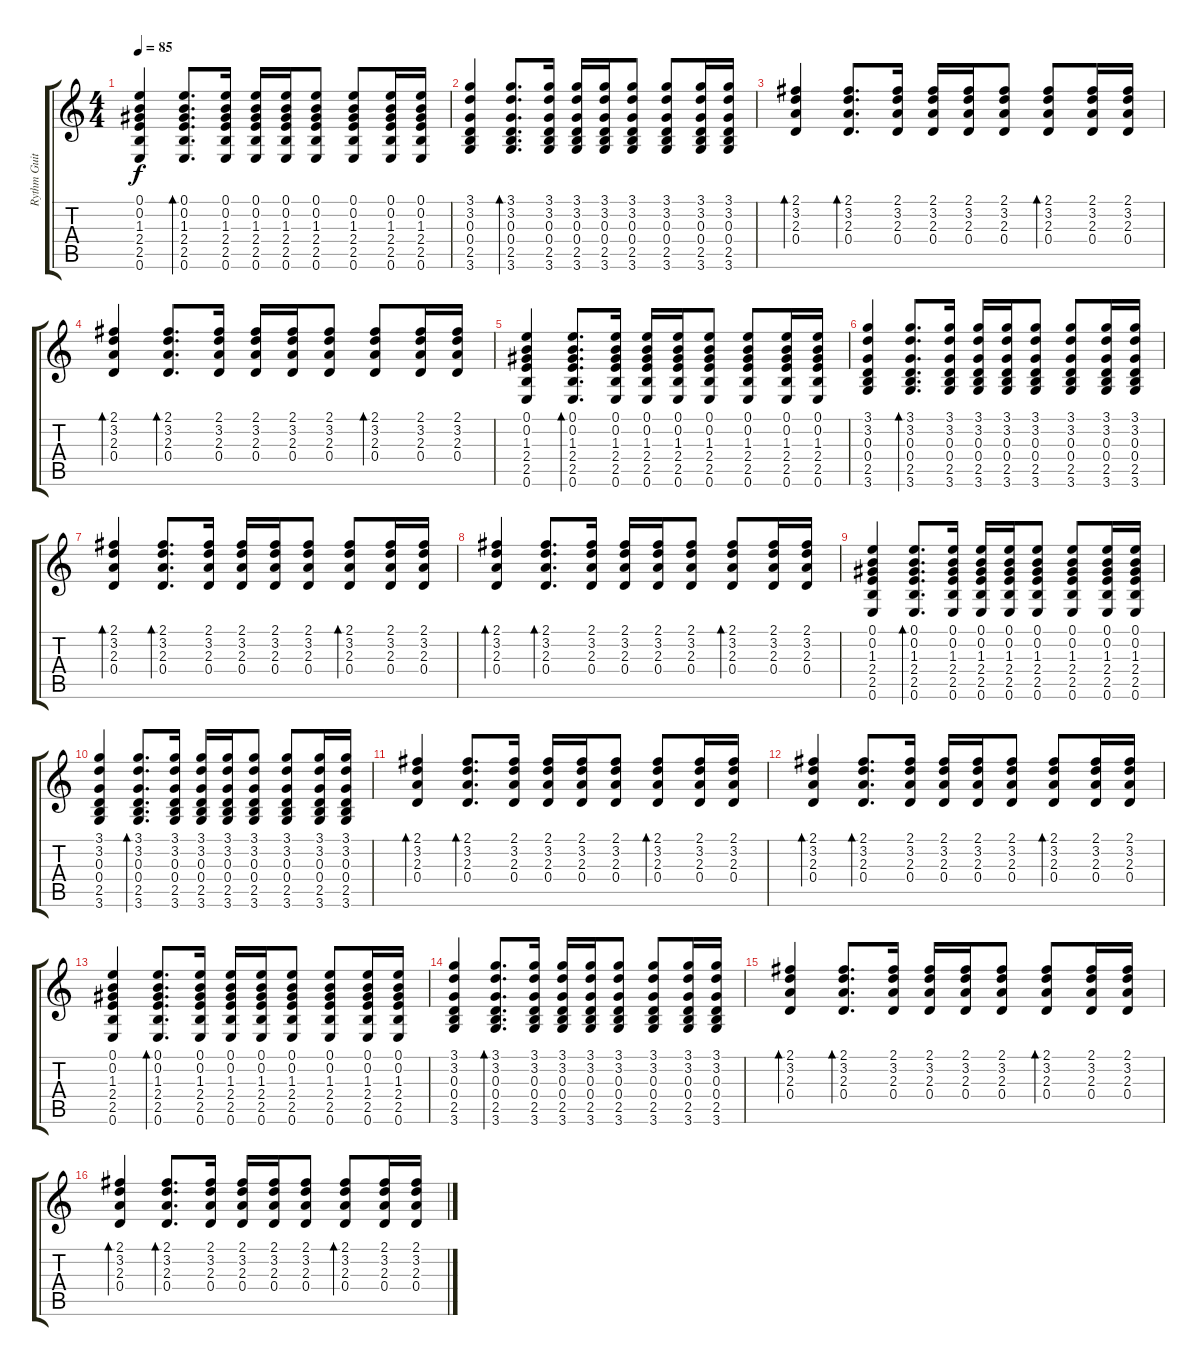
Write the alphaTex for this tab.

\track ("Rythm Guitar" "Rythm Guit") {instrument acousticguitarsteel}
\staff {score tabs}
\tuning (E4 B3 G3 D3 A2 E2) {hide}
\ts (4 4)
\tempo 85
\clef g2
\ks c
(0.1 0.2 1.3 2.4 2.5 0.6).4{dy f} (0.1 0.2 1.3 2.4 2.5 0.6).8{d bd 60} (0.1 0.2 1.3 2.4 2.5 0.6).16 (0.1 0.2 1.3 2.4 2.5 0.6).16 (0.1 0.2 1.3 2.4 2.5 0.6).16 (0.1 0.2 1.3 2.4 2.5 0.6).8 (0.1 0.2 1.3 2.4 2.5 0.6).8 (0.1 0.2 1.3 2.4 2.5 0.6).16 (0.1 0.2 1.3 2.4 2.5 0.6).16 |
(3.1 3.2 0.3 0.4 2.5 3.6).4 (3.1 3.2 0.3 0.4 2.5 3.6).8{d bd 60} (3.1 3.2 0.3 0.4 2.5 3.6).16 (3.1 3.2 0.3 0.4 2.5 3.6).16 (3.1 3.2 0.3 0.4 2.5 3.6).16 (3.1 3.2 0.3 0.4 2.5 3.6).8 (3.1 3.2 0.3 0.4 2.5 3.6).8 (3.1 3.2 0.3 0.4 2.5 3.6).16 (3.1 3.2 0.3 0.4 2.5 3.6).16 |
(2.1 3.2 2.3 0.4).4{bd 120} (2.1 3.2 2.3 0.4).8{d bd 60} (2.1 3.2 2.3 0.4).16 (2.1 3.2 2.3 0.4).16 (2.1 3.2 2.3 0.4).16 (2.1 3.2 2.3 0.4).8 (2.1 3.2 2.3 0.4).8{bd 60} (2.1 3.2 2.3 0.4).16 (2.1 3.2 2.3 0.4).16 |
(2.1 3.2 2.3 0.4).4{bd 120 volume 8} (2.1 3.2 2.3 0.4).8{d bd 60} (2.1 3.2 2.3 0.4).16 (2.1 3.2 2.3 0.4).16 (2.1 3.2 2.3 0.4).16 (2.1 3.2 2.3 0.4).8 (2.1 3.2 2.3 0.4).8{bd 60} (2.1 3.2 2.3 0.4).16 (2.1 3.2 2.3 0.4).16 |
(0.1 0.2 1.3 2.4 2.5 0.6).4 (0.1 0.2 1.3 2.4 2.5 0.6).8{d bd 60} (0.1 0.2 1.3 2.4 2.5 0.6).16 (0.1 0.2 1.3 2.4 2.5 0.6).16 (0.1 0.2 1.3 2.4 2.5 0.6).16 (0.1 0.2 1.3 2.4 2.5 0.6).8 (0.1 0.2 1.3 2.4 2.5 0.6).8 (0.1 0.2 1.3 2.4 2.5 0.6).16 (0.1 0.2 1.3 2.4 2.5 0.6).16 |
(3.1 3.2 0.3 0.4 2.5 3.6).4 (3.1 3.2 0.3 0.4 2.5 3.6).8{d bd 60} (3.1 3.2 0.3 0.4 2.5 3.6).16 (3.1 3.2 0.3 0.4 2.5 3.6).16 (3.1 3.2 0.3 0.4 2.5 3.6).16 (3.1 3.2 0.3 0.4 2.5 3.6).8 (3.1 3.2 0.3 0.4 2.5 3.6).8 (3.1 3.2 0.3 0.4 2.5 3.6).16 (3.1 3.2 0.3 0.4 2.5 3.6).16 |
(2.1 3.2 2.3 0.4).4{bd 120} (2.1 3.2 2.3 0.4).8{d bd 60} (2.1 3.2 2.3 0.4).16 (2.1 3.2 2.3 0.4).16 (2.1 3.2 2.3 0.4).16 (2.1 3.2 2.3 0.4).8 (2.1 3.2 2.3 0.4).8{bd 60} (2.1 3.2 2.3 0.4).16 (2.1 3.2 2.3 0.4).16 |
(2.1 3.2 2.3 0.4).4{bd 120 volume 8} (2.1 3.2 2.3 0.4).8{d bd 60} (2.1 3.2 2.3 0.4).16 (2.1 3.2 2.3 0.4).16 (2.1 3.2 2.3 0.4).16 (2.1 3.2 2.3 0.4).8 (2.1 3.2 2.3 0.4).8{bd 60} (2.1 3.2 2.3 0.4).16 (2.1 3.2 2.3 0.4).16 |
(0.1 0.2 1.3 2.4 2.5 0.6).4 (0.1 0.2 1.3 2.4 2.5 0.6).8{d bd 60} (0.1 0.2 1.3 2.4 2.5 0.6).16 (0.1 0.2 1.3 2.4 2.5 0.6).16 (0.1 0.2 1.3 2.4 2.5 0.6).16 (0.1 0.2 1.3 2.4 2.5 0.6).8 (0.1 0.2 1.3 2.4 2.5 0.6).8 (0.1 0.2 1.3 2.4 2.5 0.6).16 (0.1 0.2 1.3 2.4 2.5 0.6).16 |
(3.1 3.2 0.3 0.4 2.5 3.6).4 (3.1 3.2 0.3 0.4 2.5 3.6).8{d bd 60} (3.1 3.2 0.3 0.4 2.5 3.6).16 (3.1 3.2 0.3 0.4 2.5 3.6).16 (3.1 3.2 0.3 0.4 2.5 3.6).16 (3.1 3.2 0.3 0.4 2.5 3.6).8 (3.1 3.2 0.3 0.4 2.5 3.6).8 (3.1 3.2 0.3 0.4 2.5 3.6).16 (3.1 3.2 0.3 0.4 2.5 3.6).16 |
(2.1 3.2 2.3 0.4).4{bd 120} (2.1 3.2 2.3 0.4).8{d bd 60} (2.1 3.2 2.3 0.4).16 (2.1 3.2 2.3 0.4).16 (2.1 3.2 2.3 0.4).16 (2.1 3.2 2.3 0.4).8 (2.1 3.2 2.3 0.4).8{bd 60} (2.1 3.2 2.3 0.4).16 (2.1 3.2 2.3 0.4).16 |
(2.1 3.2 2.3 0.4).4{bd 120 volume 8} (2.1 3.2 2.3 0.4).8{d bd 60} (2.1 3.2 2.3 0.4).16 (2.1 3.2 2.3 0.4).16 (2.1 3.2 2.3 0.4).16 (2.1 3.2 2.3 0.4).8 (2.1 3.2 2.3 0.4).8{bd 60} (2.1 3.2 2.3 0.4).16 (2.1 3.2 2.3 0.4).16 |
(0.1 0.2 1.3 2.4 2.5 0.6).4 (0.1 0.2 1.3 2.4 2.5 0.6).8{d bd 60} (0.1 0.2 1.3 2.4 2.5 0.6).16 (0.1 0.2 1.3 2.4 2.5 0.6).16 (0.1 0.2 1.3 2.4 2.5 0.6).16 (0.1 0.2 1.3 2.4 2.5 0.6).8 (0.1 0.2 1.3 2.4 2.5 0.6).8 (0.1 0.2 1.3 2.4 2.5 0.6).16 (0.1 0.2 1.3 2.4 2.5 0.6).16 |
(3.1 3.2 0.3 0.4 2.5 3.6).4 (3.1 3.2 0.3 0.4 2.5 3.6).8{d bd 60} (3.1 3.2 0.3 0.4 2.5 3.6).16 (3.1 3.2 0.3 0.4 2.5 3.6).16 (3.1 3.2 0.3 0.4 2.5 3.6).16 (3.1 3.2 0.3 0.4 2.5 3.6).8 (3.1 3.2 0.3 0.4 2.5 3.6).8 (3.1 3.2 0.3 0.4 2.5 3.6).16 (3.1 3.2 0.3 0.4 2.5 3.6).16 |
(2.1 3.2 2.3 0.4).4{bd 120} (2.1 3.2 2.3 0.4).8{d bd 60} (2.1 3.2 2.3 0.4).16 (2.1 3.2 2.3 0.4).16 (2.1 3.2 2.3 0.4).16 (2.1 3.2 2.3 0.4).8 (2.1 3.2 2.3 0.4).8{bd 60} (2.1 3.2 2.3 0.4).16 (2.1 3.2 2.3 0.4).16 |
(2.1 3.2 2.3 0.4).4{bd 120 volume 0} (2.1 3.2 2.3 0.4).8{d bd 60} (2.1 3.2 2.3 0.4).16 (2.1 3.2 2.3 0.4).16 (2.1 3.2 2.3 0.4).16 (2.1 3.2 2.3 0.4).8 (2.1 3.2 2.3 0.4).8{bd 60} (2.1 3.2 2.3 0.4).16 (2.1 3.2 2.3 0.4).16
